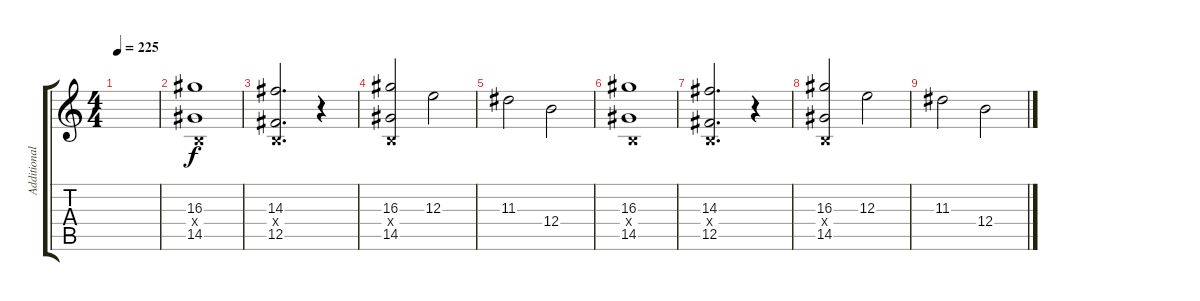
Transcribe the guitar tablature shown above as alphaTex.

\track ("Additional 2" "Additional") {instrument distortionguitar}
\staff {score tabs}
\tuning (Db4 Ab3 E3 B2 Gb2 Db2) {hide}
\ts (4 4)
\tempo 225
\clef g2
\ks c
|
(16.3 0.4{x} 14.5).1 |
(14.3 0.4{x} 12.5).2{d} r.4 |
(16.3 0.4{x} 14.5).2 12.3.2 |
11.3.2 12.4.2 |
(16.3 0.4{x} 14.5).1 |
(14.3 0.4{x} 12.5).2{d} r.4 |
(16.3 0.4{x} 14.5).2 12.3.2 |
11.3.2 12.4.2
